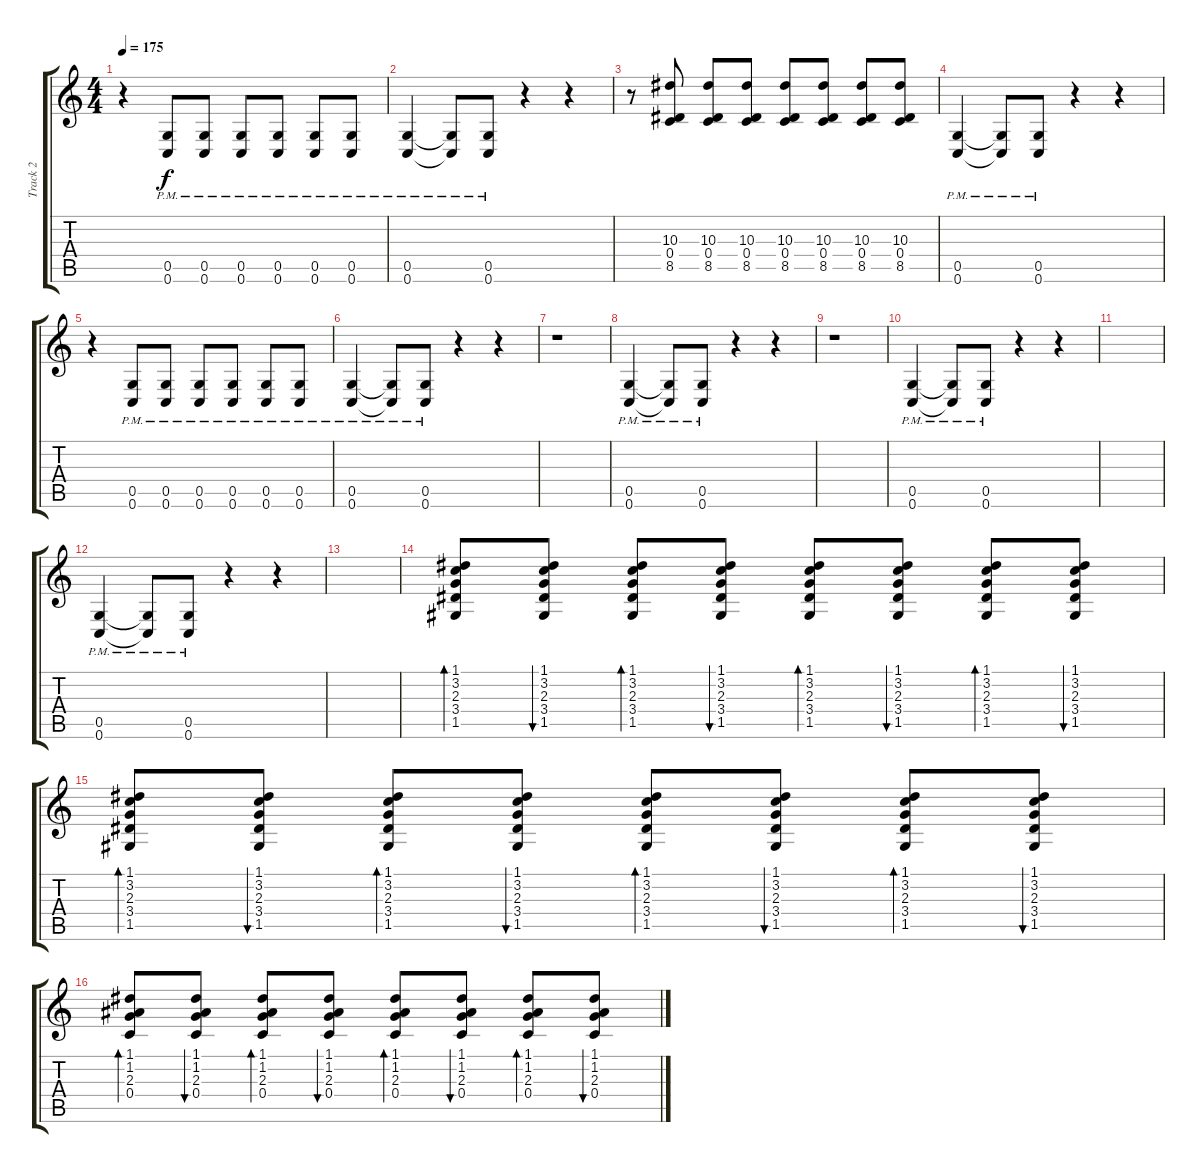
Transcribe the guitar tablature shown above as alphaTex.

\track ("Track 2" "Track 2") {instrument distortionguitar}
\staff {score tabs}
\tuning (D4 A3 F3 C3 G2 C2) {hide}
\ts (4 4)
\tempo 175
\clef g2
\ks c
r.4{dy f} (0.5{pm} 0.6{pm}).8 (0.5{pm} 0.6{pm}).8 (0.5{pm} 0.6{pm}).8 (0.5{pm} 0.6{pm}).8 (0.5{pm} 0.6{pm}).8 (0.5{pm} 0.6{pm}).8 |
(0.5{pm} 0.6{pm}).4 (0.5{pm t} 0.6{pm t}).8 (0.5{pm} 0.6{pm}).8 r.4 r.4 |
r.8 (10.3 0.4 8.5).8 (10.3 0.4 8.5).8 (10.3 0.4 8.5).8 (10.3 0.4 8.5).8 (10.3 0.4 8.5).8 (10.3 0.4 8.5).8 (10.3 0.4 8.5).8 |
(0.5{pm} 0.6{pm}).4 (0.5{pm t} 0.6{pm t}).8 (0.5{pm} 0.6{pm}).8 r.4 r.4 |
r.4 (0.5{pm} 0.6{pm}).8 (0.5{pm} 0.6{pm}).8 (0.5{pm} 0.6{pm}).8 (0.5{pm} 0.6{pm}).8 (0.5{pm} 0.6{pm}).8 (0.5{pm} 0.6{pm}).8 |
(0.5{pm} 0.6{pm}).4 (0.5{pm t} 0.6{pm t}).8 (0.5{pm} 0.6{pm}).8 r.4 r.4 |
r.1 |
(0.5{pm} 0.6{pm}).4 (0.5{pm t} 0.6{pm t}).8 (0.5{pm} 0.6{pm}).8 r.4 r.4 |
r.1 |
(0.5{pm} 0.6{pm}).4 (0.5{pm t} 0.6{pm t}).8 (0.5{pm} 0.6{pm}).8 r.4 r.4 |
|
(0.5{pm} 0.6{pm}).4 (0.5{pm t} 0.6{pm t}).8 (0.5{pm} 0.6{pm}).8 r.4 r.4 |
|
(1.1 3.2 2.3 3.4 1.5).8{bd 120 instrument acousticguitarnylon} (1.1 3.2 2.3 3.4 1.5).8{bu 120} (1.1 3.2 2.3 3.4 1.5).8{bd 120} (1.1 3.2 2.3 3.4 1.5).8{bu 120} (1.1 3.2 2.3 3.4 1.5).8{bd 120} (1.1 3.2 2.3 3.4 1.5).8{bu 120} (1.1 3.2 2.3 3.4 1.5).8{bd 120} (1.1 3.2 2.3 3.4 1.5).8{bu 120} |
(1.1 3.2 2.3 3.4 1.5).8{bd 120} (1.1 3.2 2.3 3.4 1.5).8{bu 120} (1.1 3.2 2.3 3.4 1.5).8{bd 120} (1.1 3.2 2.3 3.4 1.5).8{bu 120} (1.1 3.2 2.3 3.4 1.5).8{bd 120} (1.1 3.2 2.3 3.4 1.5).8{bu 120} (1.1 3.2 2.3 3.4 1.5).8{bd 120} (1.1 3.2 2.3 3.4 1.5).8{bu 120} |
(1.1 1.2 2.3 0.4).8{bd 120} (1.1 1.2 2.3 0.4).8{bu 120} (1.1 1.2 2.3 0.4).8{bd 120} (1.1 1.2 2.3 0.4).8{bu 120} (1.1 1.2 2.3 0.4).8{bd 120} (1.1 1.2 2.3 0.4).8{bu 120} (1.1 1.2 2.3 0.4).8{bd 120} (1.1 1.2 2.3 0.4).8{bu 120}
